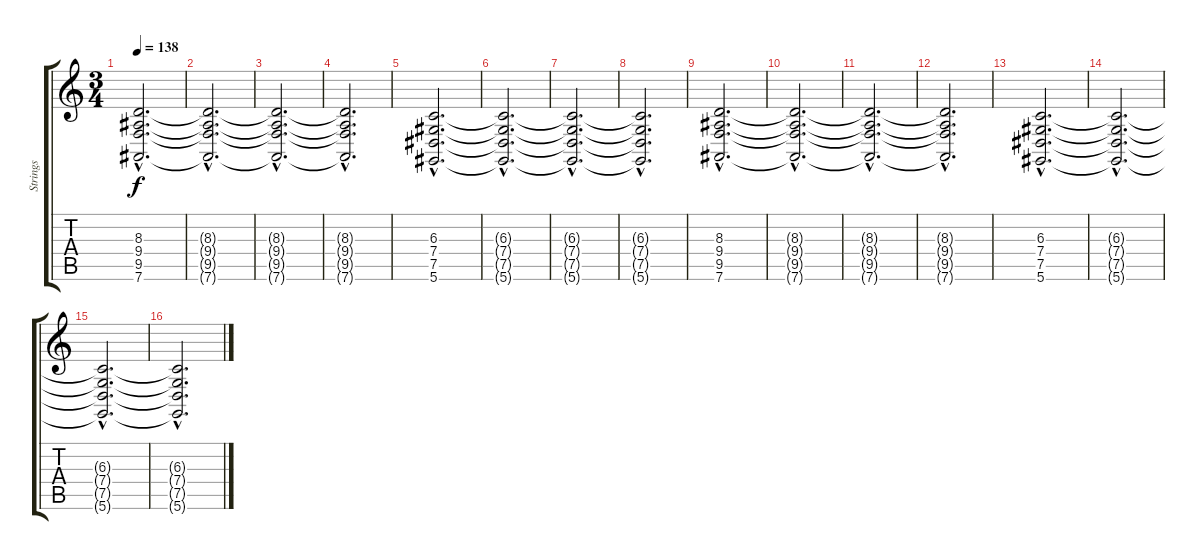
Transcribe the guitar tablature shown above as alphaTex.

\track ("Strings" "Strings") {instrument stringensemble1}
\staff {score tabs}
\tuning (Eb4 Bb3 Gb3 Db3 Ab2 Eb2) {hide}
\ts (3 4)
\tempo 138
\clef g2
\ks c
(8.3{hac} 9.4{hac} 9.5{hac} 7.6{hac}).2{d dy f} |
(8.3{hac t} 9.4{hac t} 9.5{hac t} 7.6{hac t}).2{d} |
(8.3{hac t} 9.4{hac t} 9.5{hac t} 7.6{hac t}).2{d} |
(8.3{hac t} 9.4{hac t} 9.5{hac t} 7.6{hac t}).2{d} |
(6.3{hac} 7.4{hac} 7.5{hac} 5.6{hac}).2{d} |
(6.3{hac t} 7.4{hac t} 7.5{hac t} 5.6{hac t}).2{d} |
(6.3{hac t} 7.4{hac t} 7.5{hac t} 5.6{hac t}).2{d} |
(6.3{hac t} 7.4{hac t} 7.5{hac t} 5.6{hac t}).2{d} |
(8.3{hac} 9.4{hac} 9.5{hac} 7.6{hac}).2{d} |
(8.3{hac t} 9.4{hac t} 9.5{hac t} 7.6{hac t}).2{d} |
(8.3{hac t} 9.4{hac t} 9.5{hac t} 7.6{hac t}).2{d} |
(8.3{hac t} 9.4{hac t} 9.5{hac t} 7.6{hac t}).2{d} |
(6.3{hac} 7.4{hac} 7.5{hac} 5.6{hac}).2{d} |
(6.3{hac t} 7.4{hac t} 7.5{hac t} 5.6{hac t}).2{d} |
(6.3{hac t} 7.4{hac t} 7.5{hac t} 5.6{hac t}).2{d} |
(6.3{hac t} 7.4{hac t} 7.5{hac t} 5.6{hac t}).2{d}
